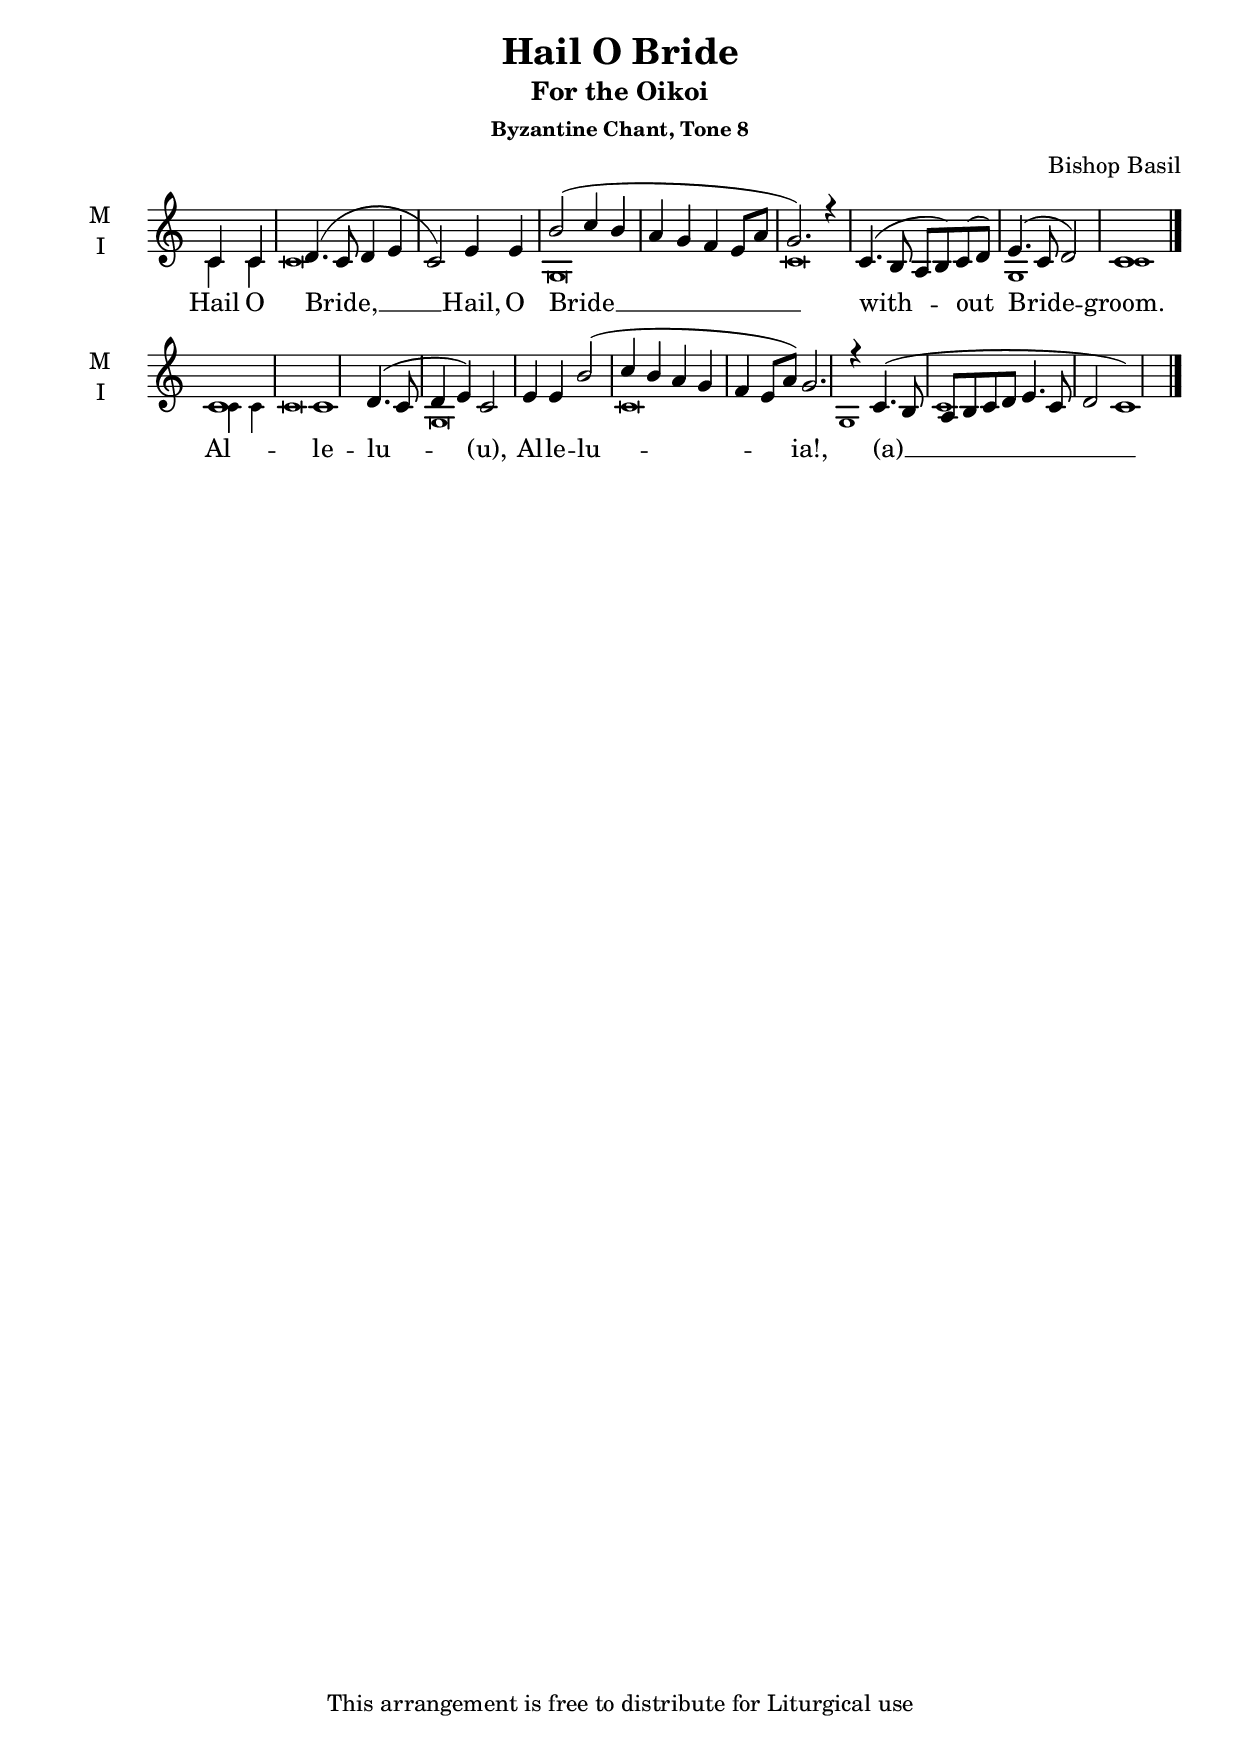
\version "2.18.2"

\header {
  title = "Hail O Bride"
  subtitle = "For the Oikoi"
  subsubtitle = "Byzantine Chant, Tone 8"
  composer = "Bishop Basil"
  arranger = ""
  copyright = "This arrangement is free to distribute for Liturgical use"
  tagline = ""
}
\version "2.18.2"

global = {
  \time 4/4 % starts with
  \key c \major
}

lyricText = \lyricmode {
  Hail O Bride, __
  Hail, O Bride __
  with -- out Bride -- groom.
}

melody = \relative c' { \global
  \partial 2 c c|  d4.( c8 d4 e|  c2)
  e4 e | b'2( c4 b | a g f e8[ a] | g2.) r4 |
  c,4.( b8 a b) c( d) | e4.( c8 d2) c1
\bar"|."}

ison = \relative c' { \global \tiny
  c4 c c\breve
  g\breve c\breve
  g1 c1
}

\score {
  \new ChoirStaff <<
    \new Staff \with {
      midiInstrument = "choir aahs"
      instrumentName = \markup \center-column { M I }
    } <<
      \new Voice = "melody" { \voiceOne \melody }
      \new Voice = "ison" { \voiceTwo \ison }
    >>
    \new Lyrics \with {
      \override VerticalAxisGroup #'staff-affinity = #CENTER
    } \lyricsto "melody" \lyricText

  >>
  \layout {
    \context {
      \Staff
      \remove "Time_signature_engraver"
    }
    \context {
      \Score
      \omit BarNumber
    }
  }
  \midi { \tempo 4 = 120
          \context {
            \Voice
            \remove "Dynamic_performer"
    }
  }
}

\version "2.18.2"

global = {
  \time 4/4 % starts with
  \key c \major
}

lyricText = \lyricmode {
  Al -- le -- lu -- (u),
  Al -- le -- lu -- ia!,
  (a) __
}

melody = \relative c' { \global
  \partial 2 c c|  d4.( c8 d4 e) | c2
  e4 e | b'2( c4 b | a g f e8[ a]) | g2. r4 |
  c,4.( b8 a b c d | e4. c8 d2 c1)
\bar"|."}

ison = \relative c' { \global \tiny
  c4 c c\breve
  g\breve c\breve
  g1 c1
}

\score {
  \new ChoirStaff <<
    \new Staff \with {
      midiInstrument = "choir aahs"
      instrumentName = \markup \center-column { M I }
    } <<
      \new Voice = "melody" { \voiceOne \melody }
      \new Voice = "ison" { \voiceTwo \ison }
    >>
    \new Lyrics \with {
      \override VerticalAxisGroup #'staff-affinity = #CENTER
    } \lyricsto "melody" \lyricText

  >>
  \layout {
    \context {
      \Staff
      \remove "Time_signature_engraver"
    }
    \context {
      \Score
      \omit BarNumber
    }
  }
  \midi { \tempo 4 = 120
          \context {
            \Voice
            \remove "Dynamic_performer"
    }
  }
}

